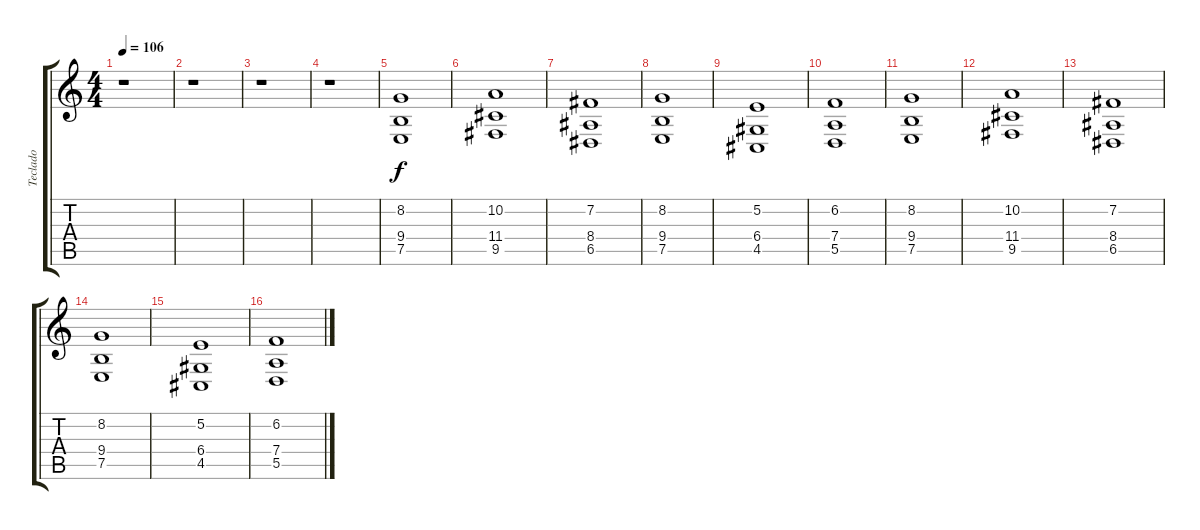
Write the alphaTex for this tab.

\track ("Teclado" "Teclado") {instrument stringensemble1}
\staff {score tabs}
\tuning (E4 B3 G3 D3 A2 E2) {hide}
\ts (4 4)
\tempo 106
\clef g2
\ks c
r.1{dy f} |
r.1 |
r.1 |
r.1 |
(8.2 9.4 7.5).1{volume 14} |
(10.2 11.4 9.5).1 |
(7.2 8.4 6.5).1 |
(8.2 9.4 7.5).1 |
(5.2 6.4 4.5).1 |
(6.2 7.4 5.5).1 |
(8.2 9.4 7.5).1 |
(10.2 11.4 9.5).1 |
(7.2 8.4 6.5).1 |
(8.2 9.4 7.5).1 |
(5.2 6.4 4.5).1 |
(6.2 7.4 5.5).1
